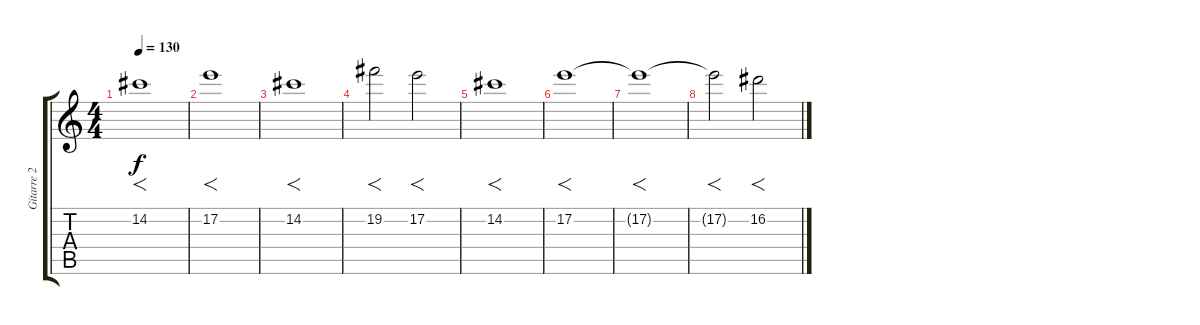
\track ("Gitarre 2" "Gitarre 2") {instrument overdrivenguitar}
\staff {score tabs}
\tuning (E4 B3 G3 D3 A2 E2) {hide}
\ts (4 4)
\tempo 130
\clef g2
\ks c
14.2.1{f dy f} |
17.2.1{f} |
14.2.1{f} |
19.2.2{f} 17.2.2{f} |
14.2.1{f volume 10} |
17.2.1{f} |
17.2{t}.1{f} |
17.2{t}.2{f} 16.2.2{f}
